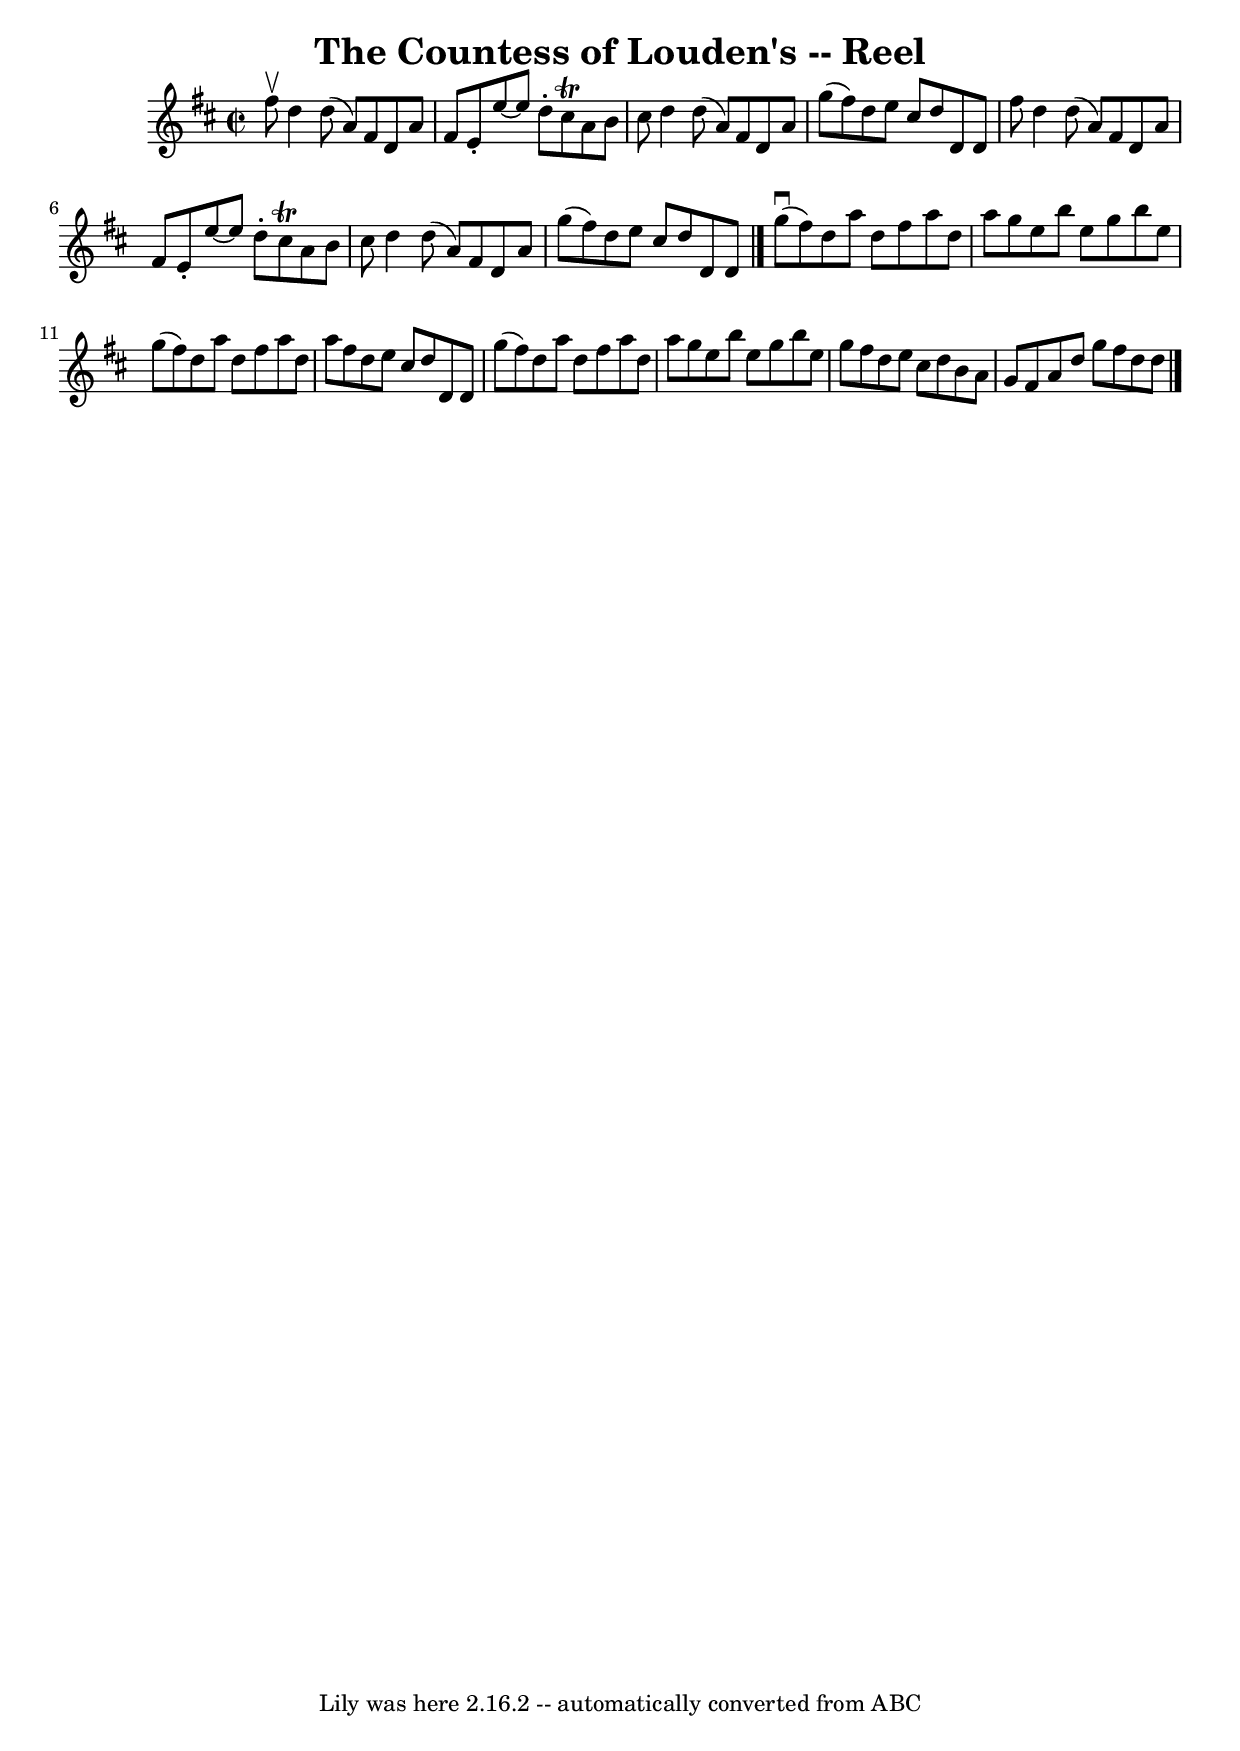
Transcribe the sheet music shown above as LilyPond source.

\version "2.16.2"
\include "Mammoth.ily"
\header {
  %% book = "Ryan's Mammoth Collection"
  crossRefNumber = "1"
  footnotes = ""
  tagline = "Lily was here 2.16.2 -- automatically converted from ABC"
  title = "The Countess of Louden's -- Reel"

}
voicedefault =  {


  \override Staff.TimeSignature #'style = #'C
  \time 2/2 
  \key d \major
 fis''8^\upbow |
  d''4 d''8 (a'8) 
  fis'8 d'8 a'8 fis'8    |
  e'8 -. e''8   ~ e''8 d''8 
  -. cis''8^\trill a'8 b'8 cis''8    |
  d''4 d''8 (a'8  
  -) fis'8 d'8 a'8 g''8 (|
  fis''8) d''8 e''8    
  cis''8 d''8 d'8 d'8 fis''8    |
  d''4 d''8 (a'8) 
  fis'8 d'8 a'8 fis'8    |
  e'8 -. e''8   ~ e''8 d''8 
  -. cis''8^\trill a'8 b'8 cis''8    |
  d''4 d''8 (a'8  
  -) fis'8 d'8 a'8 g''8 (|
  fis''8) d''8 e''8    
  cis''8 d''8 d'8 d'8    \bar "|." g''8^\downbow(|
  
  fis''8) d''8 a''8 d''8 fis''8 a''8 d''8 a''8    |
  
  g''8 e''8 b''8 e''8 g''8 b''8 e''8 g''8 (|
  
  fis''8) d''8 a''8 d''8 fis''8 a''8 d''8 a''8    |
  
  fis''8 d''8 e''8 cis''8 d''8 d'8 d'8 g''8 (|
  
  fis''8) d''8 a''8 d''8 fis''8 a''8 d''8 a''8    
  |
  g''8 e''8 b''8 e''8 g''8 b''8 e''8 g''8    
  |
  fis''8 d''8 e''8 cis''8 d''8 b'8 a'8 g'8    
  |
  fis'8 a'8 d''8 g''8 fis''8 d''8 d''8    \bar "|."  
  

}

\score{
  <<

    \context Staff="default"
    {
      \voicedefault 
      
    }

  >>
  \layout {
    
  }
  \midi {
  }

}
